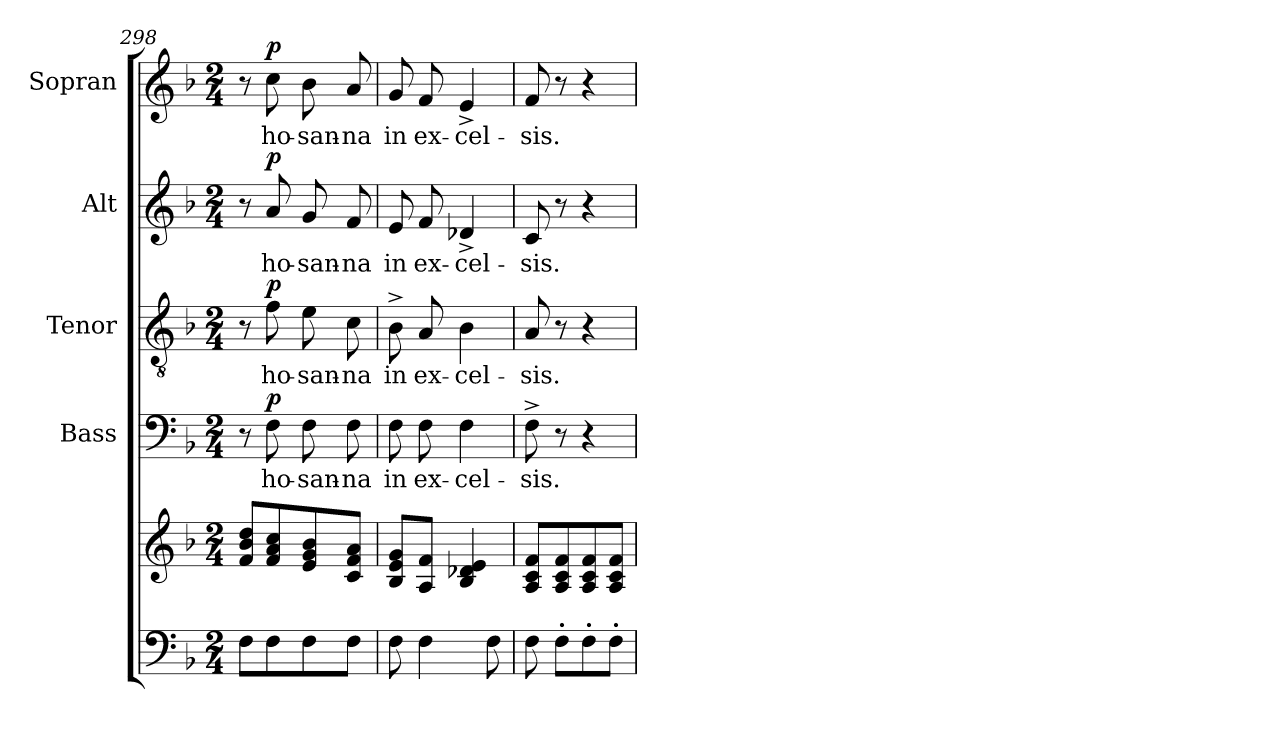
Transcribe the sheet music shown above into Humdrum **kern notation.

**kern	**kern	**kern	**text	**dynam	**kern	**text	**dynam	**kern	**text	**dynam	**kern	**text	**dynam
*part5	*part5	*part4	*part4	*part4	*part3	*part3	*part3	*part2	*part2	*part2	*part1	*part1	*part1
*staff6	*staff5	*staff4	*staff4	*staff4	*staff3	*staff3	*staff3	*staff2	*staff2	*staff2	*staff1	*staff1	*staff1
*	*	*I"Bass	*	*	*I"Tenor	*	*	*I"Alt	*	*	*I"Sopran	*	*
*	*	*I'B.	*	*	*I'T.	*	*	*I'A.	*	*	*I'S.	*	*
*clefF4	*clefG2	*clefF4	*	*	*clefGv2	*	*	*clefG2	*	*	*clefG2	*	*
*k[b-]	*k[b-]	*k[b-]	*	*	*k[b-]	*	*	*k[b-]	*	*	*k[b-]	*	*
*F:	*F:	*F:	*	*	*F:	*	*	*F:	*	*	*F:	*	*
*M2/4	*M2/4	*M2/4	*	*	*M2/4	*	*	*M2/4	*	*	*M2/4	*	*
=298	=298	=298	=298	=298	=298	=298	=298	=298	=298	=298	=298	=298	=298
8F\L	8f/ 8b-/ 8dd/L	8r	.	.	8r	.	.	8r	.	.	8r	.	.
!	!	!	!LO:LY:b	!LO:DY:a	!	!LO:LY:b	!LO:DY:a	!	!LO:LY:b	!LO:DY:a	!	!LO:LY:b	!LO:DY:a
8F\	8f/ 8a/ 8cc/	8F\	ho-	p	8f\	ho-	p	8a/	ho-	p	8cc\	ho-	p
!	!	!	!LO:LY:b	!	!	!LO:LY:b	!	!	!LO:LY:b	!	!	!LO:LY:b	!
8F\	8e/ 8g/ 8b-/	8F\	-san-	.	8e\	-san-	.	8g/	-san-	.	8b-\	-san-	.
!	!	!	!LO:LY:b	!	!	!LO:LY:b	!	!	!LO:LY:b	!	!	!LO:LY:b	!
8F\J	8c/ 8f/ 8a/J	8F\	-na	.	8c\	-na	.	8f/	-na	.	8a/	-na	.
=299	=299	=299	=299	=299	=299	=299	=299	=299	=299	=299	=299	=299	=299
!	!	!	!LO:LY:b	!	!	!LO:LY:b	!	!	!LO:LY:b	!	!	!LO:LY:b	!
8F\	8B-/ 8e/ 8g/L	8F\	in	.	8B-^>\	in	.	8e/	in	.	8g/	in	.
!	!	!	!LO:LY:b	!	!	!LO:LY:b	!	!	!LO:LY:b	!	!	!LO:LY:b	!
4F\	8A/ 8f/J	8F\	ex-	.	8A/	ex-	.	8f/	ex-	.	8f/	ex-	.
!	!	!	!LO:LY:b	!	!	!LO:LY:b	!	!	!LO:LY:b	!	!	!LO:LY:b	!
.	4B-/ 4d-X/ 4e/	4F\	-cel-	.	4B-\	-cel-	.	4d-X^>/	-cel-	.	4e^>/	-cel-	.
8F\	.	.	.	.	.	.	.	.	.	.	.	.	.
=300	=300	=300	=300	=300	=300	=300	=300	=300	=300	=300	=300	=300	=300
!	!	!	!LO:LY:b	!	!	!LO:LY:b	!	!	!LO:LY:b	!	!	!LO:LY:b	!
8F\	8A/ 8c/ 8f/L	8F^>\	-sis.	.	8A/	-sis.	.	8c/	-sis.	.	8f/	-sis.	.
8F'>\L	8A/ 8c/ 8f/	8r	.	.	8r	.	.	8r	.	.	8r	.	.
8F'>\	8A/ 8c/ 8f/	4r	.	.	4r	.	.	4r	.	.	4r	.	.
8F'>\J	8A/ 8c/ 8f/J	.	.	.	.	.	.	.	.	.	.	.	.
=	=	=	=	=	=	=	=	=	=	=	=	=	=
*-	*-	*-	*-	*-	*-	*-	*-	*-	*-	*-	*-	*-	*-
